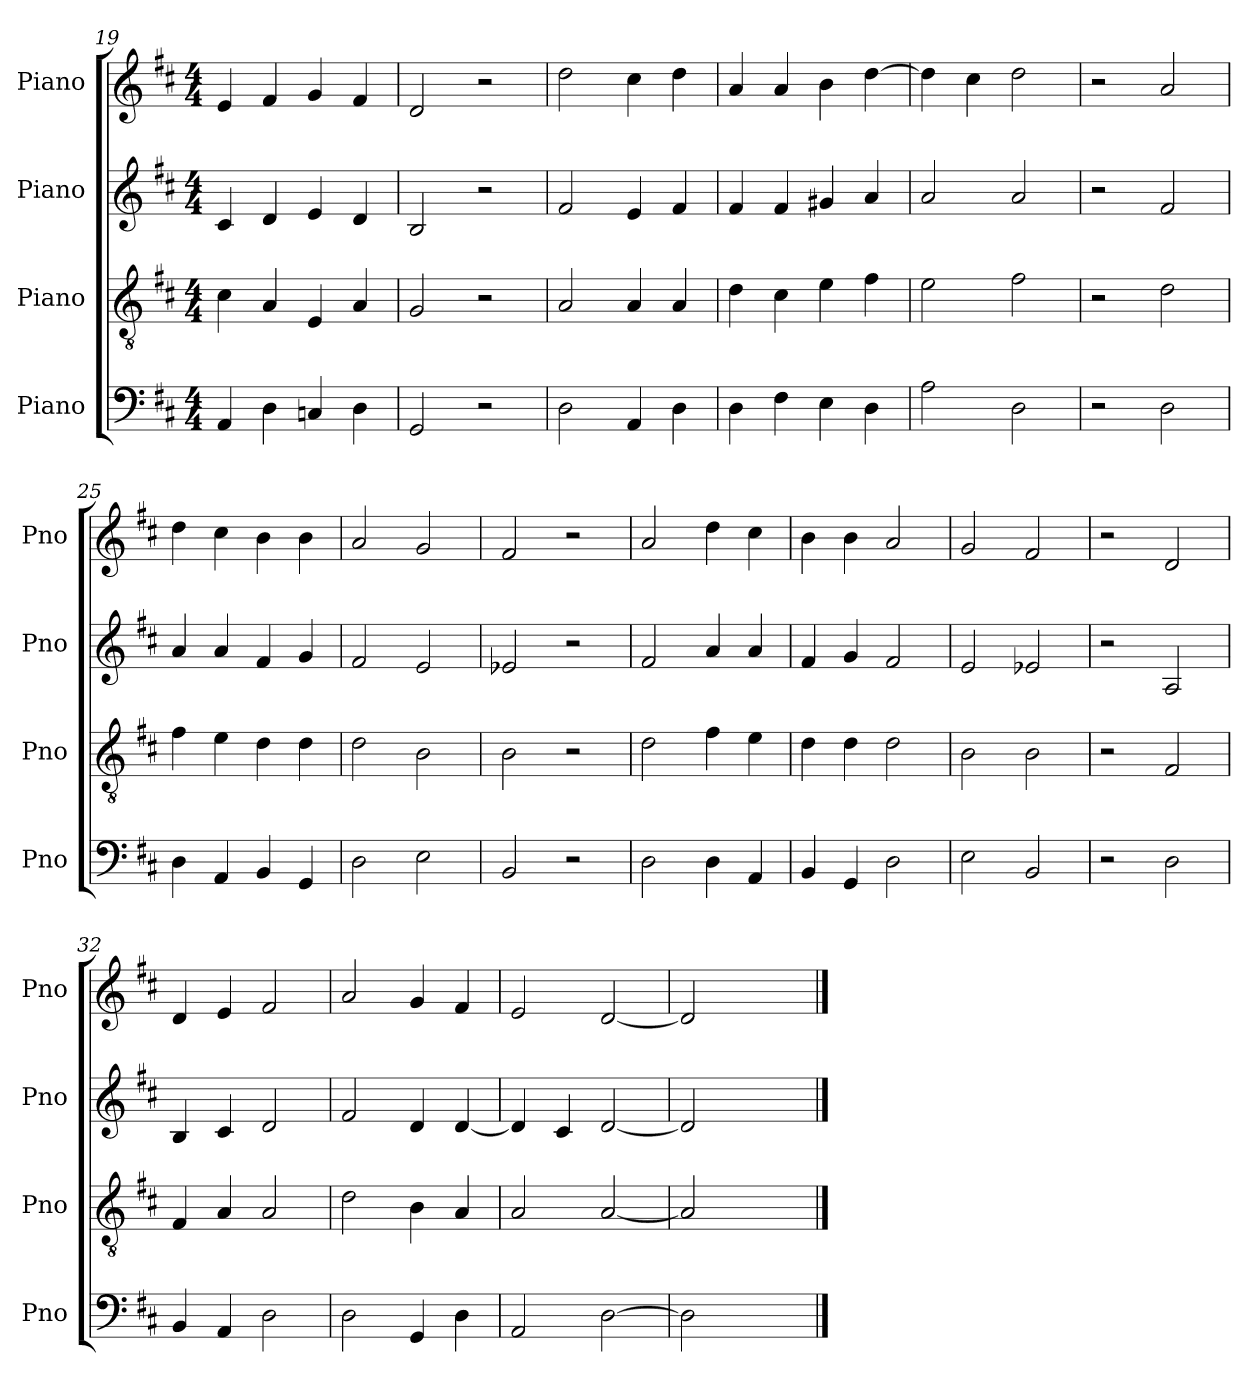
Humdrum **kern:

**kern	**kern	**kern	**kern
*part4	*part3	*part2	*part1
*staff4	*staff3	*staff2	*staff1
*I"Piano	*I"Piano	*I"Piano	*I"Piano
*I'Pno	*I'Pno	*I'Pno	*I'Pno
!!LO:LB:g=z
*clefF4	*clefGv2	*clefG2	*clefG2
*k[f#c#]	*k[f#c#]	*k[f#c#]	*k[f#c#]
*M4/4	*M4/4	*M4/4	*M4/4
=19	=19	=19	=19
4AA/	4c#\	4c#/	4e/
4D\	4A/	4d/	4f#/
4Cn/	4E/	4e/	4g/
4D\	4A/	4d/	4f#/
=20	=20	=20	=20
2GG/	2G/	2B/	2d/
2r	2r	2r	2r
=21	=21	=21	=21
2D\	2A/	2f#/	2dd\
4AA/	4A/	4e/	4cc#\
4D\	4A/	4f#/	4dd\
=22	=22	=22	=22
4D\	4d\	4f#/	4a/
4F#\	4c#\	4f#/	4a/
4E\	4e\	4g#X/	4b\
4D\	4f#\	4a/	[4dd\
=23	=23	=23	=23
2A\	2e\	2a/	4dd\]
.	.	.	4cc#\
2D\	2f#\	2a/	2dd\
=24	=24	=24	=24
2r	2r	2r	2r
2D\	2d\	2f#/	2a/
=25	=25	=25	=25
4D\	4f#\	4a/	4dd\
4AA/	4e\	4a/	4cc#\
4BB/	4d\	4f#/	4b\
4GG/	4d\	4g/	4b\
=26	=26	=26	=26
2D\	2d\	2f#/	2a/
2E\	2B\	2e/	2g/
=27	=27	=27	=27
2BB/	2B\	2e-X/	2f#/
2r	2r	2r	2r
=28	=28	=28	=28
2D\	2d\	2f#/	2a/
4D\	4f#\	4a/	4dd\
4AA/	4e\	4a/	4cc#\
!!LO:PB:g=z
=29	=29	=29	=29
4BB/	4d\	4f#/	4b\
4GG/	4d\	4g/	4b\
2D\	2d\	2f#/	2a/
=30	=30	=30	=30
2E\	2B\	2e/	2g/
2BB/	2B\	2e-X/	2f#/
=31	=31	=31	=31
2r	2r	2r	2r
2D\	2F#/	2A/	2d/
=32	=32	=32	=32
4BB/	4F#/	4B/	4d/
4AA/	4A/	4c#/	4e/
2D\	2A/	2d/	2f#/
=33	=33	=33	=33
2D\	2d\	2f#/	2a/
4GG/	4B\	4d/	4g/
4D\	4A/	[4d/	4f#/
=34	=34	=34	=34
2AA/	2A/	4d/]	2e/
.	.	4c#/	.
[2D\	[2A/	[2d/	[2d/
=35	=35	=35	=35
2D\]	2A/]	2d/]	2d/]
2ryy	2ryy	2ryy	2ryy
==	==	==	==
*-	*-	*-	*-
